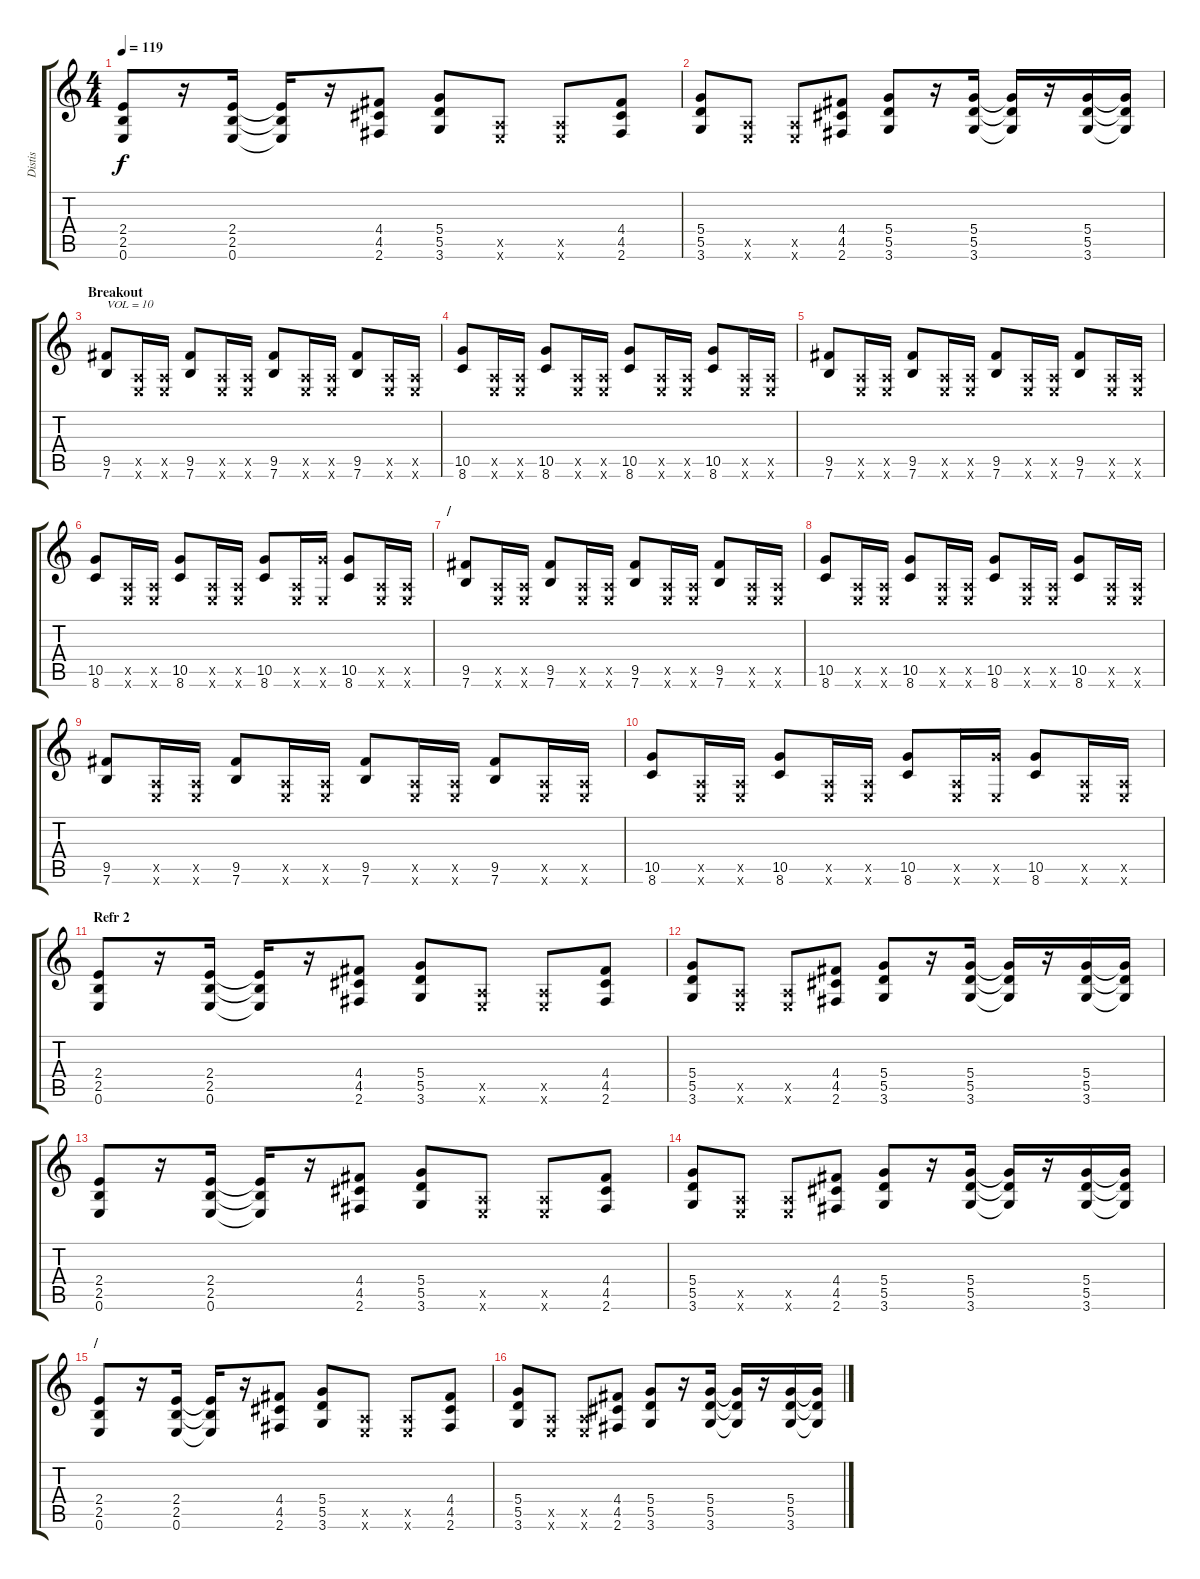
\track ("Distis" "Distis") {instrument distortionguitar}
\staff {score tabs}
\tuning (E4 B3 G3 D3 A2 E2) {hide}
\ts (4 4)
\tempo 119
\clef g2
\ks c
(2.4 2.5 0.6).8{dy f} r.16 (2.4 2.5 0.6).16 (2.4{t} 2.5{t} 0.6{t}).16 r.16 (4.4 4.5 2.6).8 (5.4 5.5 3.6).8 (0.5{x} 0.6{x}).8 (0.5{x} 0.6{x}).8 (4.4 4.5 2.6).8 |
(5.4 5.5 3.6).8 (0.5{x} 0.6{x}).8 (0.5{x} 0.6{x}).8 (4.4 4.5 2.6).8 (5.4 5.5 3.6).8 r.16 (5.4 5.5 3.6).16 (5.4{t} 5.5{t} 3.6{t}).16 r.16 (5.4 5.5 3.6).16 (5.4{t} 5.5{t} 3.6{t}).16 |
\section ("" "Breakout")
(9.5 7.6).8{txt "VOL = 10" volume 7} (0.5{x} 0.6{x}).16 (0.5{x} 0.6{x}).16 (9.5 7.6).8 (0.5{x} 0.6{x}).16 (0.5{x} 0.6{x}).16 (9.5 7.6).8 (0.5{x} 0.6{x}).16 (0.5{x} 0.6{x}).16 (9.5 7.6).8 (0.5{x} 0.6{x}).16 (0.5{x} 0.6{x}).16 |
(10.5 8.6).8 (0.5{x} 0.6{x}).16 (0.5{x} 0.6{x}).16 (10.5 8.6).8 (0.5{x} 0.6{x}).16 (0.5{x} 0.6{x}).16 (10.5 8.6).8 (0.5{x} 0.6{x}).16 (0.5{x} 0.6{x}).16 (10.5 8.6).8 (0.5{x} 0.6{x}).16 (0.5{x} 0.6{x}).16 |
(9.5 7.6).8 (0.5{x} 0.6{x}).16 (0.5{x} 0.6{x}).16 (9.5 7.6).8 (0.5{x} 0.6{x}).16 (0.5{x} 0.6{x}).16 (9.5 7.6).8 (0.5{x} 0.6{x}).16 (0.5{x} 0.6{x}).16 (9.5 7.6).8 (0.5{x} 0.6{x}).16 (0.5{x} 0.6{x}).16 |
(10.5 8.6).8 (0.5{x} 0.6{x}).16 (0.5{x} 0.6{x}).16 (10.5 8.6).8 (0.5{x} 0.6{x}).16 (0.5{x} 0.6{x}).16 (10.5 8.6).8 (0.5{x} 0.6{x}).16 (10.5{x} 0.6{x}).16 (10.5 8.6).8 (0.5{x} 0.6{x}).16 (0.5{x} 0.6{x}).16 |
\section ("" "/")
(9.5 7.6).8 (0.5{x} 0.6{x}).16 (0.5{x} 0.6{x}).16 (9.5 7.6).8 (0.5{x} 0.6{x}).16 (0.5{x} 0.6{x}).16 (9.5 7.6).8 (0.5{x} 0.6{x}).16 (0.5{x} 0.6{x}).16 (9.5 7.6).8 (0.5{x} 0.6{x}).16 (0.5{x} 0.6{x}).16 |
(10.5 8.6).8 (0.5{x} 0.6{x}).16 (0.5{x} 0.6{x}).16 (10.5 8.6).8 (0.5{x} 0.6{x}).16 (0.5{x} 0.6{x}).16 (10.5 8.6).8 (0.5{x} 0.6{x}).16 (0.5{x} 0.6{x}).16 (10.5 8.6).8 (0.5{x} 0.6{x}).16 (0.5{x} 0.6{x}).16 |
(9.5 7.6).8 (0.5{x} 0.6{x}).16 (0.5{x} 0.6{x}).16 (9.5 7.6).8 (0.5{x} 0.6{x}).16 (0.5{x} 0.6{x}).16 (9.5 7.6).8 (0.5{x} 0.6{x}).16 (0.5{x} 0.6{x}).16 (9.5 7.6).8 (0.5{x} 0.6{x}).16 (0.5{x} 0.6{x}).16 |
(10.5 8.6).8 (0.5{x} 0.6{x}).16 (0.5{x} 0.6{x}).16 (10.5 8.6).8 (0.5{x} 0.6{x}).16 (0.5{x} 0.6{x}).16 (10.5 8.6).8 (0.5{x} 0.6{x}).16 (10.5{x} 0.6{x}).16 (10.5 8.6).8 (0.5{x} 0.6{x}).16 (0.5{x} 0.6{x}).16 |
\section ("" "Refr 2")
(2.4 2.5 0.6).8{volume 13} r.16 (2.4 2.5 0.6).16 (2.4{t} 2.5{t} 0.6{t}).16 r.16 (4.4 4.5 2.6).8 (5.4 5.5 3.6).8 (0.5{x} 0.6{x}).8 (0.5{x} 0.6{x}).8 (4.4 4.5 2.6).8 |
(5.4 5.5 3.6).8 (0.5{x} 0.6{x}).8 (0.5{x} 0.6{x}).8 (4.4 4.5 2.6).8 (5.4 5.5 3.6).8 r.16 (5.4 5.5 3.6).16 (5.4{t} 5.5{t} 3.6{t}).16 r.16 (5.4 5.5 3.6).16 (5.4{t} 5.5{t} 3.6{t}).16 |
(2.4 2.5 0.6).8 r.16 (2.4 2.5 0.6).16 (2.4{t} 2.5{t} 0.6{t}).16 r.16 (4.4 4.5 2.6).8 (5.4 5.5 3.6).8 (0.5{x} 0.6{x}).8 (0.5{x} 0.6{x}).8 (4.4 4.5 2.6).8 |
(5.4 5.5 3.6).8 (0.5{x} 0.6{x}).8 (0.5{x} 0.6{x}).8 (4.4 4.5 2.6).8 (5.4 5.5 3.6).8 r.16 (5.4 5.5 3.6).16 (5.4{t} 5.5{t} 3.6{t}).16 r.16 (5.4 5.5 3.6).16 (5.4{t} 5.5{t} 3.6{t}).16 |
\section ("" "/")
(2.4 2.5 0.6).8 r.16 (2.4 2.5 0.6).16 (2.4{t} 2.5{t} 0.6{t}).16 r.16 (4.4 4.5 2.6).8 (5.4 5.5 3.6).8 (0.5{x} 0.6{x}).8 (0.5{x} 0.6{x}).8 (4.4 4.5 2.6).8 |
(5.4 5.5 3.6).8 (0.5{x} 0.6{x}).8 (0.5{x} 0.6{x}).8 (4.4 4.5 2.6).8 (5.4 5.5 3.6).8 r.16 (5.4 5.5 3.6).16 (5.4{t} 5.5{t} 3.6{t}).16 r.16 (5.4 5.5 3.6).16 (5.4{t} 5.5{t} 3.6{t}).16
